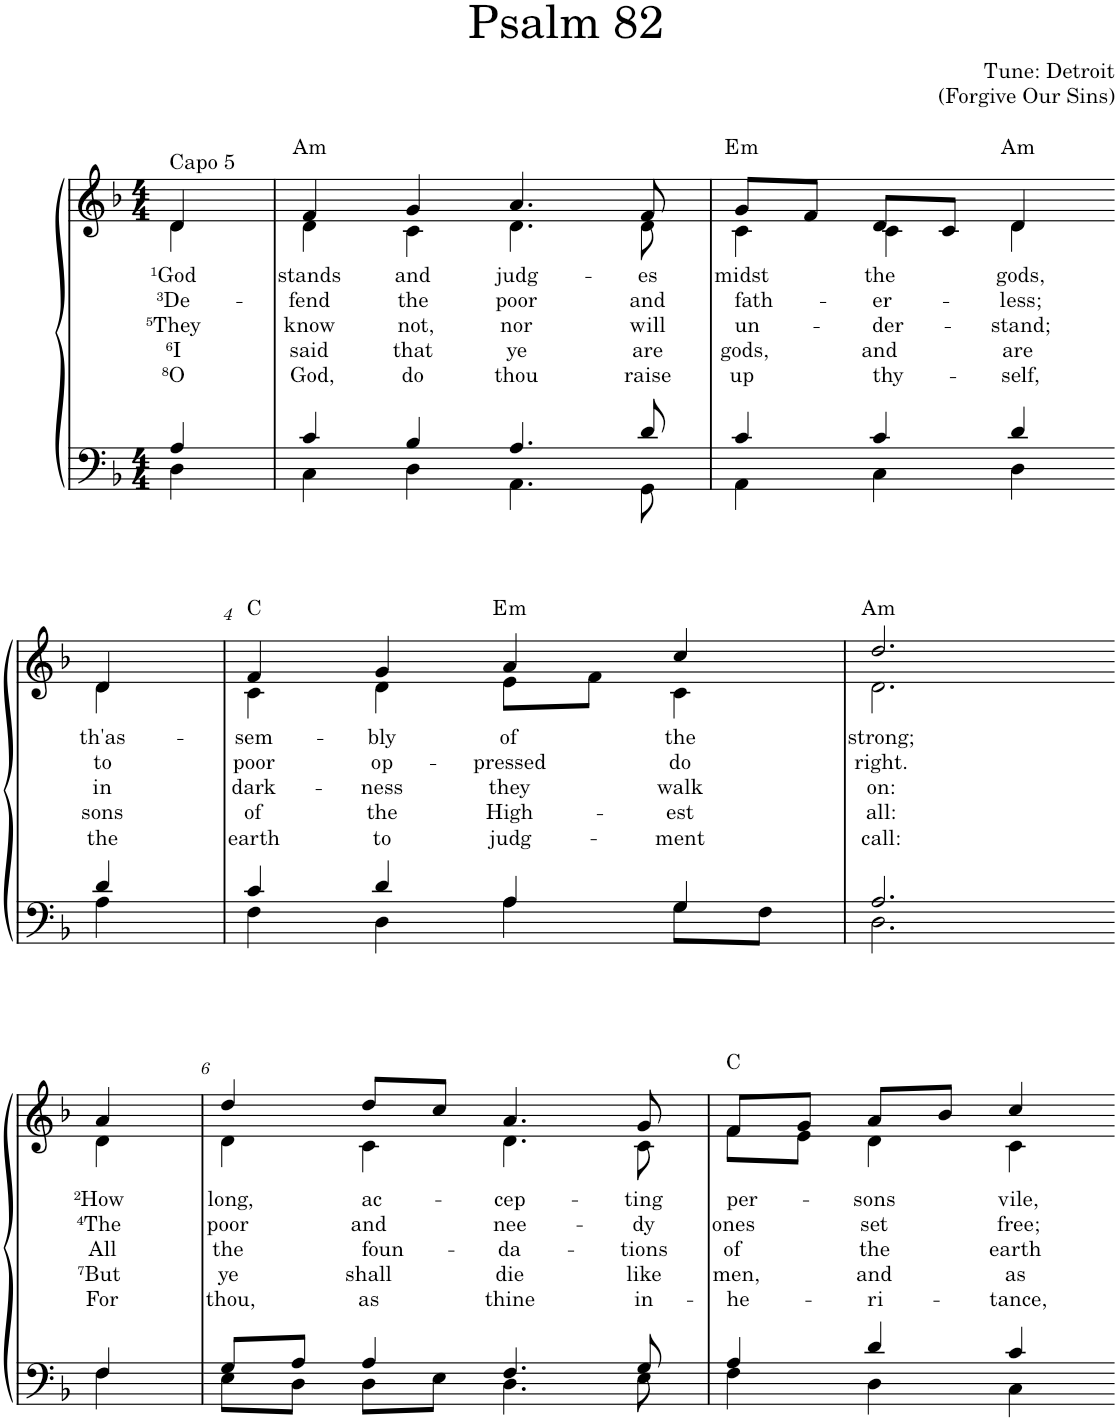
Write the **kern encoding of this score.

**kern	**kern	**text	**text	**text	**text	**text	**harte
*part1	*part1	*part1	*part1	*part1	*part1	*part1	*part1
*staff2	*staff1	*staff1	*staff1	*staff1	*staff1	*staff1	*
*I"Choir	*	*	*	*	*	*	*
*clefF4	*clefG2	*	*	*	*	*	*
*k[b-]	*k[b-]	*	*	*	*	*	*
*d:	*d:	*	*	*	*	*	*
*M4/4	*M4/4	*	*	*	*	*	*
=1X	=1X	=1X	=1X	=1X	=1X	=1X	=1X
*^	*	*	*	*	*	*	*
!	!	!LO:TX:a:t=Capo 5	!	!	!	!	!	!
!	!	!	!LO:LY:b	!LO:LY:b	!LO:LY:b	!LO:LY:b	!LO:LY:b	!
*	*	*^	*	*	*	*	*	*
4A/	4D\	4d/	4d\	¹God	³De-	⁵They	⁶I	⁸O	.
=2	=2	=2	=2	=2	=2	=2	=2	=2	=2
!	!	!	!	!LO:LY:b	!LO:LY:b	!LO:LY:b	!LO:LY:b	!LO:LY:b	!LO:H:kt=m
4c/	4C\	4f/	4d\	stands	-fend	know	said	God,	A:min
!	!	!	!	!LO:LY:b	!LO:LY:b	!LO:LY:b	!LO:LY:b	!LO:LY:b	!
4B-/	4D\	4g/	4c\	and	the	not,	that	do	.
!	!	!	!	!LO:LY:b	!LO:LY:b	!LO:LY:b	!LO:LY:b	!LO:LY:b	!
4.A/	4.AA\	4.a/	4.d\	judg-	poor	nor	ye	thou	.
!	!	!	!	!LO:LY:b	!LO:LY:b	!LO:LY:b	!LO:LY:b	!LO:LY:b	!
8d/	8GG\	8f/	8d\	-es	and	will	are	raise	.
=3	=3	=3	=3	=3	=3	=3	=3	=3	=3
!	!	!	!	!LO:LY:b	!LO:LY:b	!LO:LY:b	!LO:LY:b	!LO:LY:b	!LO:H:kt=m
4c/	4AA\	8g/L	4c\	midst	fath-	un-	gods,	up	E:min
.	.	8f/J	.	.	.	.	.	.	.
!	!	!	!	!LO:LY:b	!LO:LY:b	!LO:LY:b	!LO:LY:b	!LO:LY:b	!
4c/	4C\	8d/L	4c\	the	-er-	-der-	and	thy-	.
.	.	8c/J	.	.	.	.	.	.	.
!	!	!	!	!LO:LY:b	!LO:LY:b	!LO:LY:b	!LO:LY:b	!LO:LY:b	!LO:H:kt=m
4d/	4D\	4d/	4d\	gods,	-less;	-stand;	are	-self,	A:min
!!LO:LB:g=z	!!
=3X2-	=3X2-	=3X2-	=3X2-	=3X2-	=3X2-	=3X2-	=3X2-	=3X2-	=3X2-
!	!	!	!	!LO:LY:b	!LO:LY:b	!LO:LY:b	!LO:LY:b	!LO:LY:b	!
4d/	4A\	4d/	4d\	th'as-	to	in	sons	the	.
=4	=4	=4	=4	=4	=4	=4	=4	=4	=4
!	!	!	!	!LO:LY:b	!LO:LY:b	!LO:LY:b	!LO:LY:b	!LO:LY:b	!
4c/	4F\	4f/	4c\	-sem-	poor	dark-	of	earth	C:maj
!	!	!	!	!LO:LY:b	!LO:LY:b	!LO:LY:b	!LO:LY:b	!LO:LY:b	!
4d/	4D\	4g/	4d\	-bly	op-	-ness	the	to	.
!	!	!	!	!LO:LY:b	!LO:LY:b	!LO:LY:b	!LO:LY:b	!LO:LY:b	!LO:H:kt=m
4A/	4A\	4a/	8e\L	of	-pressed	they	High-	judg-	E:min
.	.	.	8f\J	.	.	.	.	.	.
!	!	!	!	!LO:LY:b	!LO:LY:b	!LO:LY:b	!LO:LY:b	!LO:LY:b	!
4G/	8G\L	4cc/	4c\	the	do	walk	-est	-ment	.
.	8F\J	.	.	.	.	.	.	.	.
=5	=5	=5	=5	=5	=5	=5	=5	=5	=5
!	!	!	!	!LO:LY:b	!LO:LY:b	!LO:LY:b	!LO:LY:b	!LO:LY:b	!LO:H:kt=m
2.A/	2.D\	2.dd/	2.d\	strong;	right.	on:	all:	call:	A:min
!!LO:LB:g=z	!!
=5X3-	=5X3-	=5X3-	=5X3-	=5X3-	=5X3-	=5X3-	=5X3-	=5X3-	=5X3-
!	!	!	!	!LO:LY:b	!LO:LY:b	!LO:LY:b	!LO:LY:b	!LO:LY:b	!
4F/	4F\	4a/	4d\	²How	⁴The	All	⁷But	For	.
=6	=6	=6	=6	=6	=6	=6	=6	=6	=6
!	!	!	!	!LO:LY:b	!LO:LY:b	!LO:LY:b	!LO:LY:b	!LO:LY:b	!
8G/L	8E\L	4dd/	4d\	long,	poor	the	ye	thou,	.
8A/J	8D\J	.	.	.	.	.	.	.	.
!	!	!	!	!LO:LY:b	!LO:LY:b	!LO:LY:b	!LO:LY:b	!LO:LY:b	!
4A/	8D\L	8dd/L	4c\	ac-	and	foun-	shall	as	.
.	8E\J	8cc/J	.	.	.	.	.	.	.
!	!	!	!	!LO:LY:b	!LO:LY:b	!LO:LY:b	!LO:LY:b	!LO:LY:b	!
4.F/	4.D\	4.a/	4.d\	-cep-	nee-	-da-	die	thine	.
!	!	!	!	!LO:LY:b	!LO:LY:b	!LO:LY:b	!LO:LY:b	!LO:LY:b	!
8G/	8E\	8g/	8c\	-ting	-dy	-tions	like	in-	.
=7	=7	=7	=7	=7	=7	=7	=7	=7	=7
!	!	!	!	!LO:LY:b	!LO:LY:b	!LO:LY:b	!LO:LY:b	!LO:LY:b	!
4A/	4F\	8f/L	8f\L	per-	ones	of	men,	-he-	C:maj
.	.	8g/J	8e\J	.	.	.	.	.	.
!	!	!	!	!LO:LY:b	!LO:LY:b	!LO:LY:b	!LO:LY:b	!LO:LY:b	!
4d/	4D\	8a/L	4d\	-sons	set	the	and	-ri-	.
.	.	8b-/J	.	.	.	.	.	.	.
!	!	!	!	!LO:LY:b	!LO:LY:b	!LO:LY:b	!LO:LY:b	!LO:LY:b	!
4c/	4C\	4cc/	4c\	vile,	free;	earth	as	-tance,	.
*v	*v	*	*	*	*	*	*	*	*
*	*v	*v	*	*	*	*	*	*
=-	=-	=-	=-	=-	=-	=-	=-
*-	*-	*-	*-	*-	*-	*-	*-
